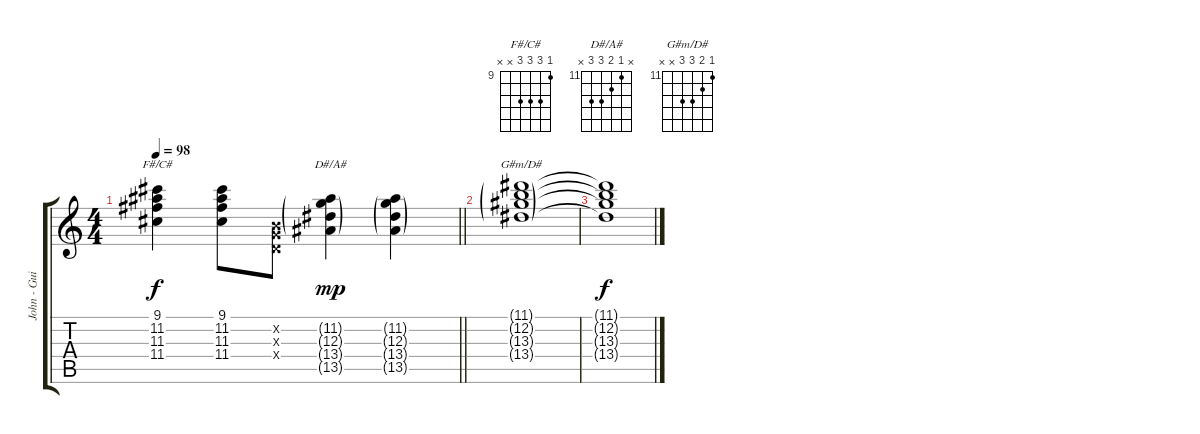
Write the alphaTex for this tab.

\track ("John - Guitar 1" "John - Gui") {instrument electricguitarclean}
\staff {score tabs}
\tuning (E4 B3 G3 D3 A2 E2) {hide}
\chord ("F#/C#" 9 11 11 11 x x) {firstfret 9}
\chord ("D#/A#" x 11 12 13 13 x) {firstfret 11}
\chord ("G#m/D#" 11 12 13 13 x x) {firstfret 11}
\ts (4 4)
\tempo 98
\clef g2
\barLineRight lightlight
\ks c
(9.1 11.2 11.3 11.4).4{ch "F#/C#" dy f} (9.1 11.2 11.3 11.4).8 (0.2{x} 0.3{x} 0.4{x}).8 (11.2{g} 12.3{g} 13.4{g} 13.5{g}).4{ch "D#/A#" dy mp} (11.2{g} 12.3{g} 13.4{g} 13.5{g}).4 |
(11.1{g} 12.2{g} 13.3{g} 13.4{g}).1{ch "G#m/D#"} |
(11.1{t} 12.2{t} 13.3{t} 13.4{t}).1{dy f}
